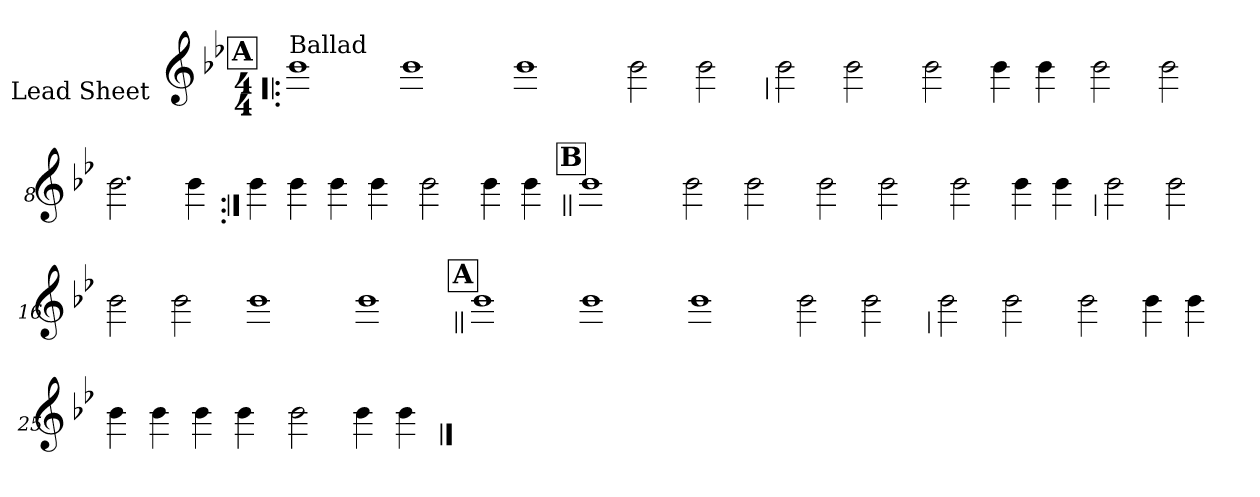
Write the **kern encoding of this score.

**kern
*part1
*staff1
*I"Lead Sheet
*stria0
*clefG2
*k[b-e-]
*B-:
*M4/4
!!LO:REH:place=s1:a:t=A
=1!|:
!LO:TX:a:t=Ballad
1b-
=2-
1b-
=3-
1b-
=4-
2b-
2b-
!!LO:LB:g=z
=5
2b-
2b-
=6-
2b-
4b-
4b-
=7-
2b-
2b-
=8-
2.b-
4b-
!!LO:LB:g=z
=9:|!
4b-
4b-
4b-
4b-
=10-
2b-
4b-
4b-
!!LO:LB:g=z
!!LO:REH:place=s1:a:t=B
=11||
1b-
=12-
2b-
2b-
=13-
2b-
2b-
=14-
2b-
4b-
4b-
!!LO:LB:g=z
=15
2b-
2b-
=16-
2b-
2b-
=17-
1b-
=18-
1b-
!!LO:LB:g=z
!!LO:REH:place=s1:a:t=A
=19||
1b-
=20-
1b-
=21-
1b-
=22-
2b-
2b-
!!LO:LB:g=z
=23
2b-
2b-
=24-
2b-
4b-
4b-
=25-
4b-
4b-
4b-
4b-
=26-
2b-
4b-
4b-
==
*-
